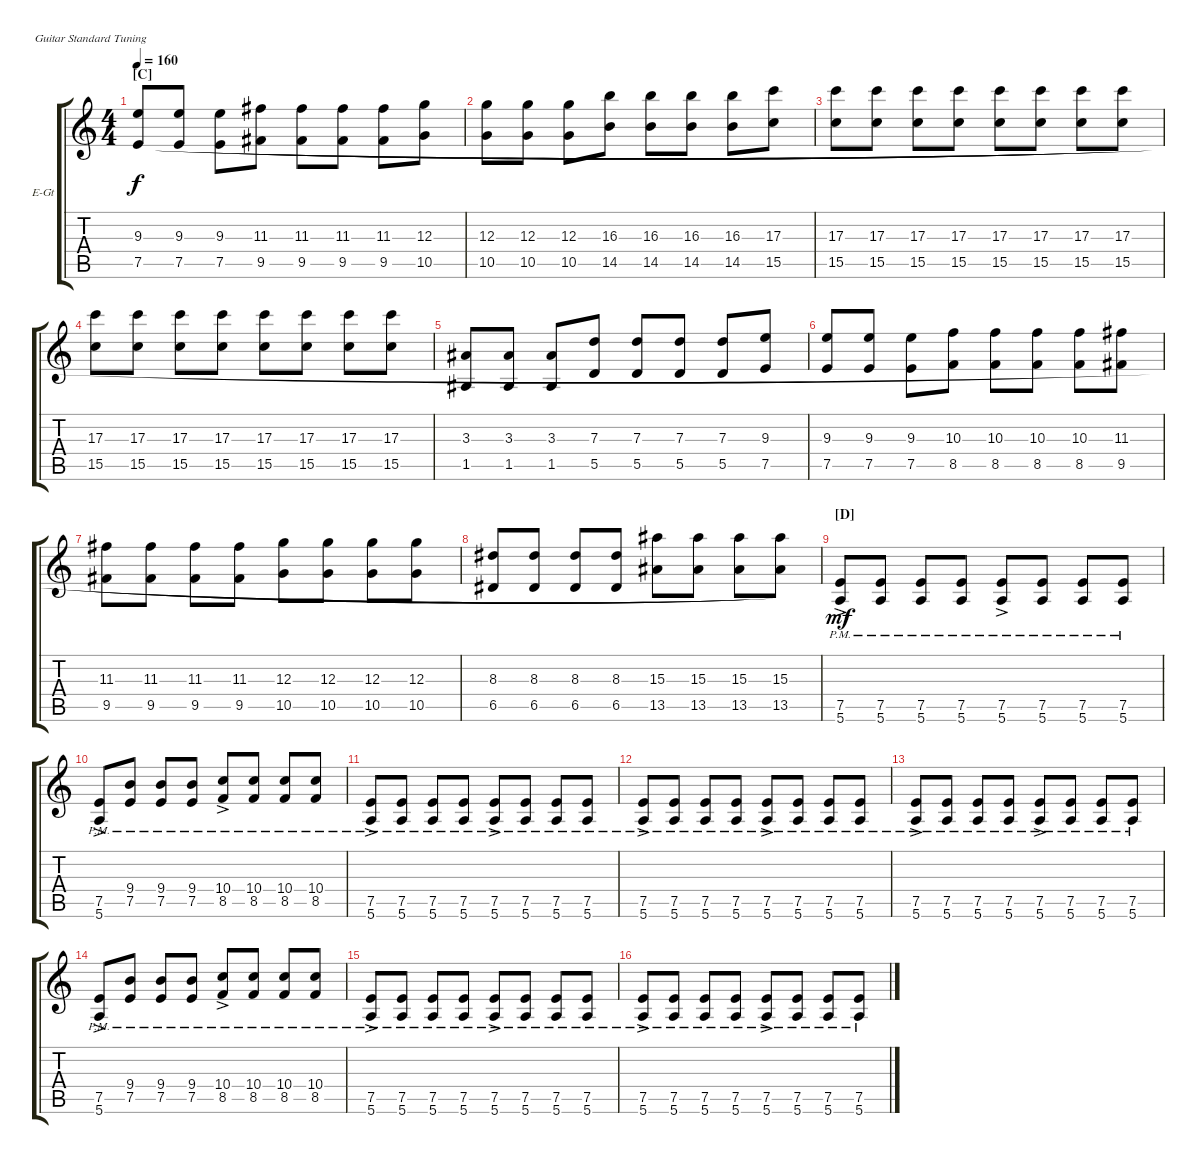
\defaultSystemsLayout 4
\bracketExtendMode groupsimilarinstruments
\firstSystemTrackNameOrientation horizontal
\otherSystemsTrackNameOrientation horizontal
\track ("Distortion Guitar #2" "E-Gt") {instrument distortionguitar}
\staff {score tabs}
\tuning (E4 B3 G3 D3 A2 E2)
\ts (4 4)
\section ("C" "")
\tempo 160
\clef g2
\ks c
(7.5 9.3).8{dy f legatoorigin} (7.5 9.3).8{legatoorigin} (7.5 9.3).8{legatoorigin} (9.5 11.3).8{legatoorigin} (9.5 11.3).8{legatoorigin} (9.5 11.3).8{legatoorigin} (9.5 11.3).8{legatoorigin} (10.5 12.3).8{legatoorigin} |
(10.5 12.3).8{legatoorigin} (10.5 12.3).8{legatoorigin} (10.5 12.3).8{legatoorigin} (14.5 16.3).8{legatoorigin} (14.5 16.3).8{legatoorigin} (14.5 16.3).8{legatoorigin} (14.5 16.3).8{legatoorigin} (15.5 17.3).8{legatoorigin} |
(15.5 17.3).8{legatoorigin} (15.5 17.3).8{legatoorigin} (15.5 17.3).8{legatoorigin} (15.5 17.3).8{legatoorigin} (15.5 17.3).8{legatoorigin} (15.5 17.3).8{legatoorigin} (15.5 17.3).8{legatoorigin} (15.5 17.3).8{legatoorigin} |
(15.5 17.3).8{legatoorigin} (15.5 17.3).8{legatoorigin} (15.5 17.3).8{legatoorigin} (15.5 17.3).8{legatoorigin} (15.5 17.3).8{legatoorigin} (15.5 17.3).8{legatoorigin} (15.5 17.3).8{legatoorigin} (15.5 17.3).8{legatoorigin} |
(1.5 3.3).8{legatoorigin} (1.5 3.3).8{legatoorigin} (1.5 3.3).8{legatoorigin} (5.5 7.3).8{legatoorigin} (5.5 7.3).8{legatoorigin} (5.5 7.3).8{legatoorigin} (5.5 7.3).8{legatoorigin} (7.5 9.3).8{legatoorigin} |
(7.5 9.3).8{legatoorigin} (7.5 9.3).8{legatoorigin} (7.5 9.3).8{legatoorigin} (8.5 10.3).8{legatoorigin} (8.5 10.3).8{legatoorigin} (8.5 10.3).8{legatoorigin} (8.5 10.3).8{legatoorigin} (9.5 11.3).8{legatoorigin} |
(9.5 11.3).8{legatoorigin} (9.5 11.3).8{legatoorigin} (9.5 11.3).8{legatoorigin} (9.5 11.3).8{legatoorigin} (10.5 12.3).8{legatoorigin} (10.5 12.3).8{legatoorigin} (10.5 12.3).8{legatoorigin} (10.5 12.3).8{legatoorigin} |
(6.5 8.3).8{legatoorigin} (6.5 8.3).8{legatoorigin} (6.5 8.3).8{legatoorigin} (6.5 8.3).8{legatoorigin} (13.5 15.3).8{legatoorigin} (13.5 15.3).8{legatoorigin} (13.5 15.3).8{legatoorigin} (13.5 15.3).8 |
\section ("D" "")
(7.5{ac pm} 5.6{ac pm}).8{dy mf} (7.5{pm} 5.6{pm}).8 (7.5{pm} 5.6{pm}).8 (7.5{pm} 5.6{pm}).8 (7.5{ac pm} 5.6{ac pm}).8 (7.5{pm} 5.6{pm}).8 (7.5{pm} 5.6{pm}).8 (7.5{pm} 5.6{pm}).8 |
(7.5{ac pm} 5.6{ac pm}).8 (9.4{pm} 7.5{pm}).8 (9.4{pm} 7.5{pm}).8 (9.4{pm} 7.5{pm}).8 (10.4{ac pm} 8.5{ac pm}).8 (10.4{pm} 8.5{pm}).8 (10.4{pm} 8.5{pm}).8 (10.4{pm} 8.5{pm}).8 |
(7.5{ac pm} 5.6{ac pm}).8 (7.5{pm} 5.6{pm}).8 (7.5{pm} 5.6{pm}).8 (7.5{pm} 5.6{pm}).8 (7.5{ac pm} 5.6{ac pm}).8 (7.5{pm} 5.6{pm}).8 (7.5{pm} 5.6{pm}).8 (7.5{pm} 5.6{pm}).8 |
(7.5{ac pm} 5.6{ac pm}).8 (7.5{pm} 5.6{pm}).8 (7.5{pm} 5.6{pm}).8 (7.5{pm} 5.6{pm}).8 (7.5{ac pm} 5.6{ac pm}).8 (7.5{pm} 5.6{pm}).8 (7.5{pm} 5.6{pm}).8 (7.5{pm} 5.6{pm}).8 |
(7.5{ac pm} 5.6{ac pm}).8 (7.5{pm} 5.6{pm}).8 (7.5{pm} 5.6{pm}).8 (7.5{pm} 5.6{pm}).8 (7.5{ac pm} 5.6{ac pm}).8 (7.5{pm} 5.6{pm}).8 (7.5{pm} 5.6{pm}).8 (7.5{pm} 5.6{pm}).8 |
(7.5{ac pm} 5.6{ac pm}).8 (9.4{pm} 7.5{pm}).8 (9.4{pm} 7.5{pm}).8 (9.4{pm} 7.5{pm}).8 (10.4{ac pm} 8.5{ac pm}).8 (10.4{pm} 8.5{pm}).8 (10.4{pm} 8.5{pm}).8 (10.4{pm} 8.5{pm}).8 |
(7.5{ac pm} 5.6{ac pm}).8 (7.5{pm} 5.6{pm}).8 (7.5{pm} 5.6{pm}).8 (7.5{pm} 5.6{pm}).8 (7.5{ac pm} 5.6{ac pm}).8 (7.5{pm} 5.6{pm}).8 (7.5{pm} 5.6{pm}).8 (7.5{pm} 5.6{pm}).8 |
(7.5{ac pm} 5.6{ac pm}).8 (7.5{pm} 5.6{pm}).8 (7.5{pm} 5.6{pm}).8 (7.5{pm} 5.6{pm}).8 (7.5{ac pm} 5.6{ac pm}).8 (7.5{pm} 5.6{pm}).8 (7.5{pm} 5.6{pm}).8 (7.5{pm} 5.6{pm}).8
